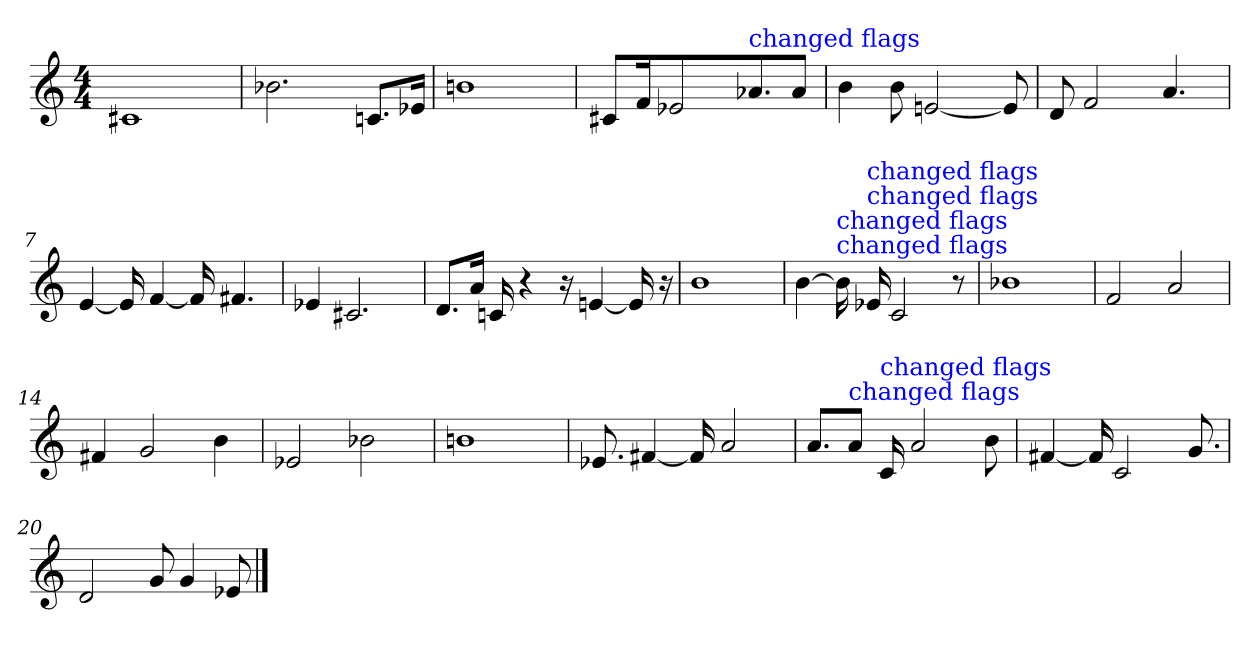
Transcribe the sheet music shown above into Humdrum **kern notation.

**kern
*part1
*staff1
*clefG2
*M4/4
=1
1c#X
=2
2.b-X
8.cn/L
16e-X/Jk
=3
1bn
=4
8c#X/L
16f/Jk
2e-X
!LO:TX:color=#0000FF:t=changed flags
8.a-Xi
8a-J
=5
4b
8b
[2en
8e]
=6
8d
2f
4.a
=7
[4e
16e]
[4f
16f]
4.f#X
=8
4e-X
2.c#X
=9
8.d/L
16a/Jk
16cn
4r
16r
[4en
16e]
16r
=10
1b
=11
[4b
!LO:TX:color=#0000FF:t=changed flags
!LO:TX:color=#0000FF:t=changed flags
16bi]
!LO:TX:color=#0000FF:t=changed flags
!LO:TX:color=#0000FF:t=changed flags
16e-Xi
2c
8r
=12
1b-X
=13
2f
2a
=14
4f#X
2g
4b
=15
2e-X
2b-X
=16
1bn
=17
8.e-X
[4f#X
16f#]
2a
=18
8.a/L
!LO:TX:color=#0000FF:t=changed flags
8ai/J
!LO:TX:color=#0000FF:t=changed flags
16ci
2a
8b
=19
[4f#X
16f#]
2c
8.g
=20
2d
8g
4g
8e-X
==
*-
